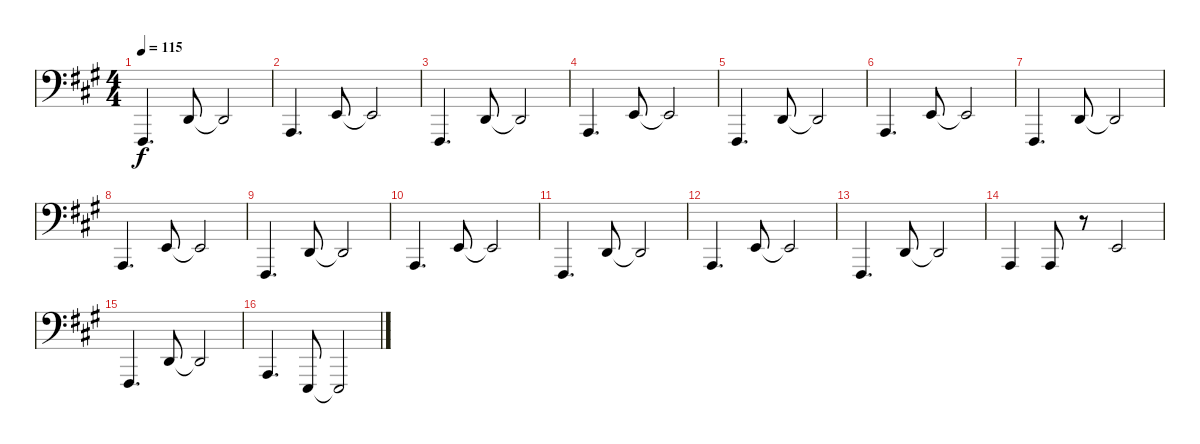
\track "" {instrument acousticgrandpiano}
\staff {score}
\tuning (C3 G2 D2 A1 E1 B0) {hide}
\ts (4 4)
\tempo 115
\clef f4
\ks a
2.5.4{d dy f} 0.3.8 0.3{t}.2 |
0.4.4{d} 2.3.8 2.3{t}.2 |
2.5.4{d} 0.3.8 0.3{t}.2 |
0.4.4{d} 2.3.8 2.3{t}.2 |
2.5.4{d} 0.3.8 0.3{t}.2 |
0.4.4{d} 2.3.8 2.3{t}.2 |
2.5.4{d} 0.3.8 0.3{t}.2 |
0.4.4{d} 2.3.8 2.3{t}.2 |
2.5.4{d} 0.3.8 0.3{t}.2 |
0.4.4{d} 2.3.8 2.3{t}.2 |
2.5.4{d} 0.3.8 0.3{t}.2 |
0.4.4{d} 2.3.8 2.3{t}.2 |
2.5.4{d} 0.3.8 0.3{t}.2 |
0.4.4 0.4.8 r.8 2.3.2 |
2.5.4{d} 0.3.8 0.3{t}.2 |
0.4.4{d} 0.5.8 0.5{t}.2
